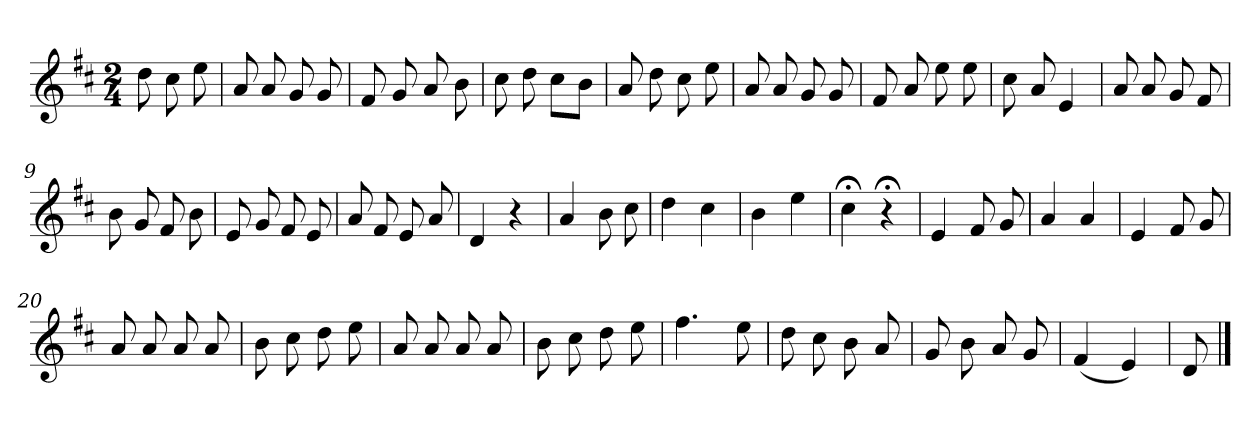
**kern
*part1
*staff1
*clefG2
*k[f#c#]
*D:
*M2/4
=
8dd\
8cc#\
8ee\
=1
8a/
8a/
8g/
8g/
=2
8f#/
8g/
8a/
8b\
=3
8cc#\
8dd\
8cc#\L
8b\J
=4
8a/
8dd\
8cc#\
8ee\
=5
8a/
8a/
8g/
8g/
=6
8f#/
8a/
8ee\
8ee\
=7
8cc#\
8a/
4e/
!!LO:LB:g=z
=8
8a/
8a/
8g/
8f#/
=9
8b\
8g/
8f#/
8b\
=10
8e/
8g/
8f#/
8e/
=11
8a/
8f#/
8e/
8a/
=12
4d/
4r
=13
4a/
8b\
8cc#\
=14
4dd\
4cc#\
=15
4b\
4ee\
=16
4cc#;<\
4r;<
!!LO:LB:g=z
=17
4e/
8f#/
8g/
=18
4a/
4a/
=19
4e/
8f#/
8g/
=20
8a/
8a/
8a/
8a/
=21
8b\
8cc#\
8dd\
8ee\
=22
8a/
8a/
8a/
8a/
=23
8b\
8cc#\
8dd\
8ee\
=24
4.ff#\
8ee\
=25
8dd\
8cc#\
8b\
8a/
!!LO:LB:g=z
=26
8g/
8b\
8a/
8g/
=27
(<4f#/
4e/)
=28
8d/
==
*-
